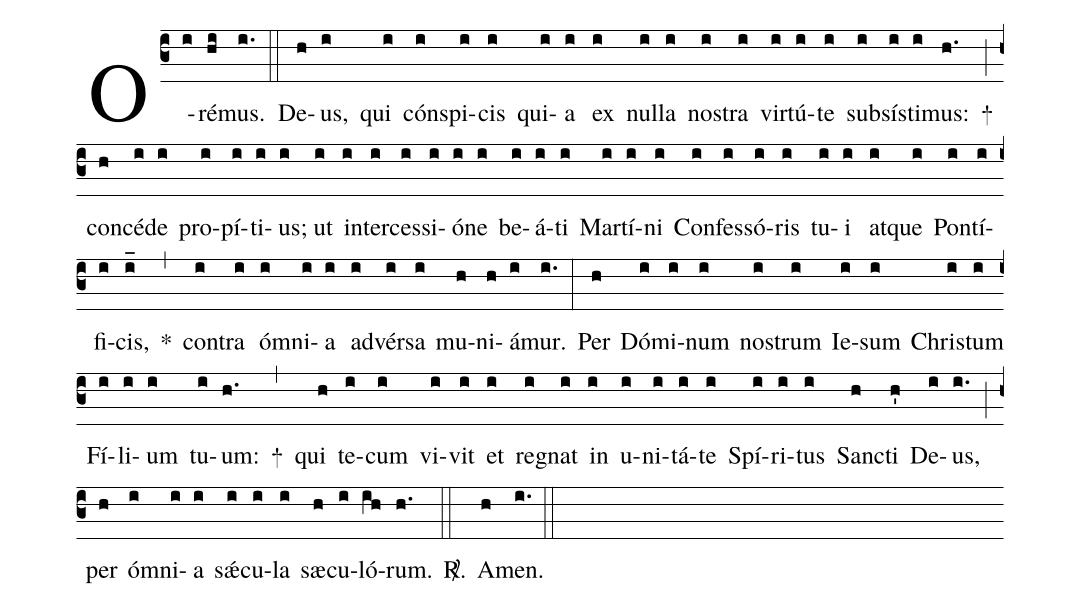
%%
(c3)
O(i)ré(hi)mus.(i.) (::)

De(h)us,(i) qui(i) cón(i)spi(i)cis(i) qui(i)a(i) ex(i) nul(i)la(i) nos(i)tra(i) vir(i)tú(i)te(i) sub(i)sís(i)ti(i)mus:(h.) +(;)
con(h)cé(i)de(i) pro(i)pí(i)ti(i)us(i); ut(i) in(i)ter(i)ces(i)si(i)ó(i)ne(i) be(i)á(i)ti(i) Mar(i)tí(i)ni(i) Con(i)fes(i)só(i)ris(i) tu(i)i(i) at(i)que(i) Pon(i)tí(i)fi(i)cis,(i_) *(,)
con(i)tra(i) óm(i)ni(i)a(i) ad(i)vér(i)sa(i) mu(h)ni(h)á(i)mur.(i.) (:)

Per(h) Dó(i)mi(i)num(i) nos(i)trum(i) Ie(i)sum(i) Chris(i)tum(i) Fí(i)li(i)um(i) tu(i)um:(h.) +(,)
qui(h) te(i)cum(i) vi(i)vit(i) et(i) reg(i)nat(i) in(i) u(i)ni(i)tá(i)te(i) Spí(i)ri(i)tus(i) San(h)cti(h') De(i)us,(i.) (;)
per(h) óm(i)ni(i)a(i) sǽ(i)cu(i)la(i) sæ(h)cu(i)ló(ih)rum.(h.) <sp>R/</sp>.(::)
A(h)men.(i.) (::)
